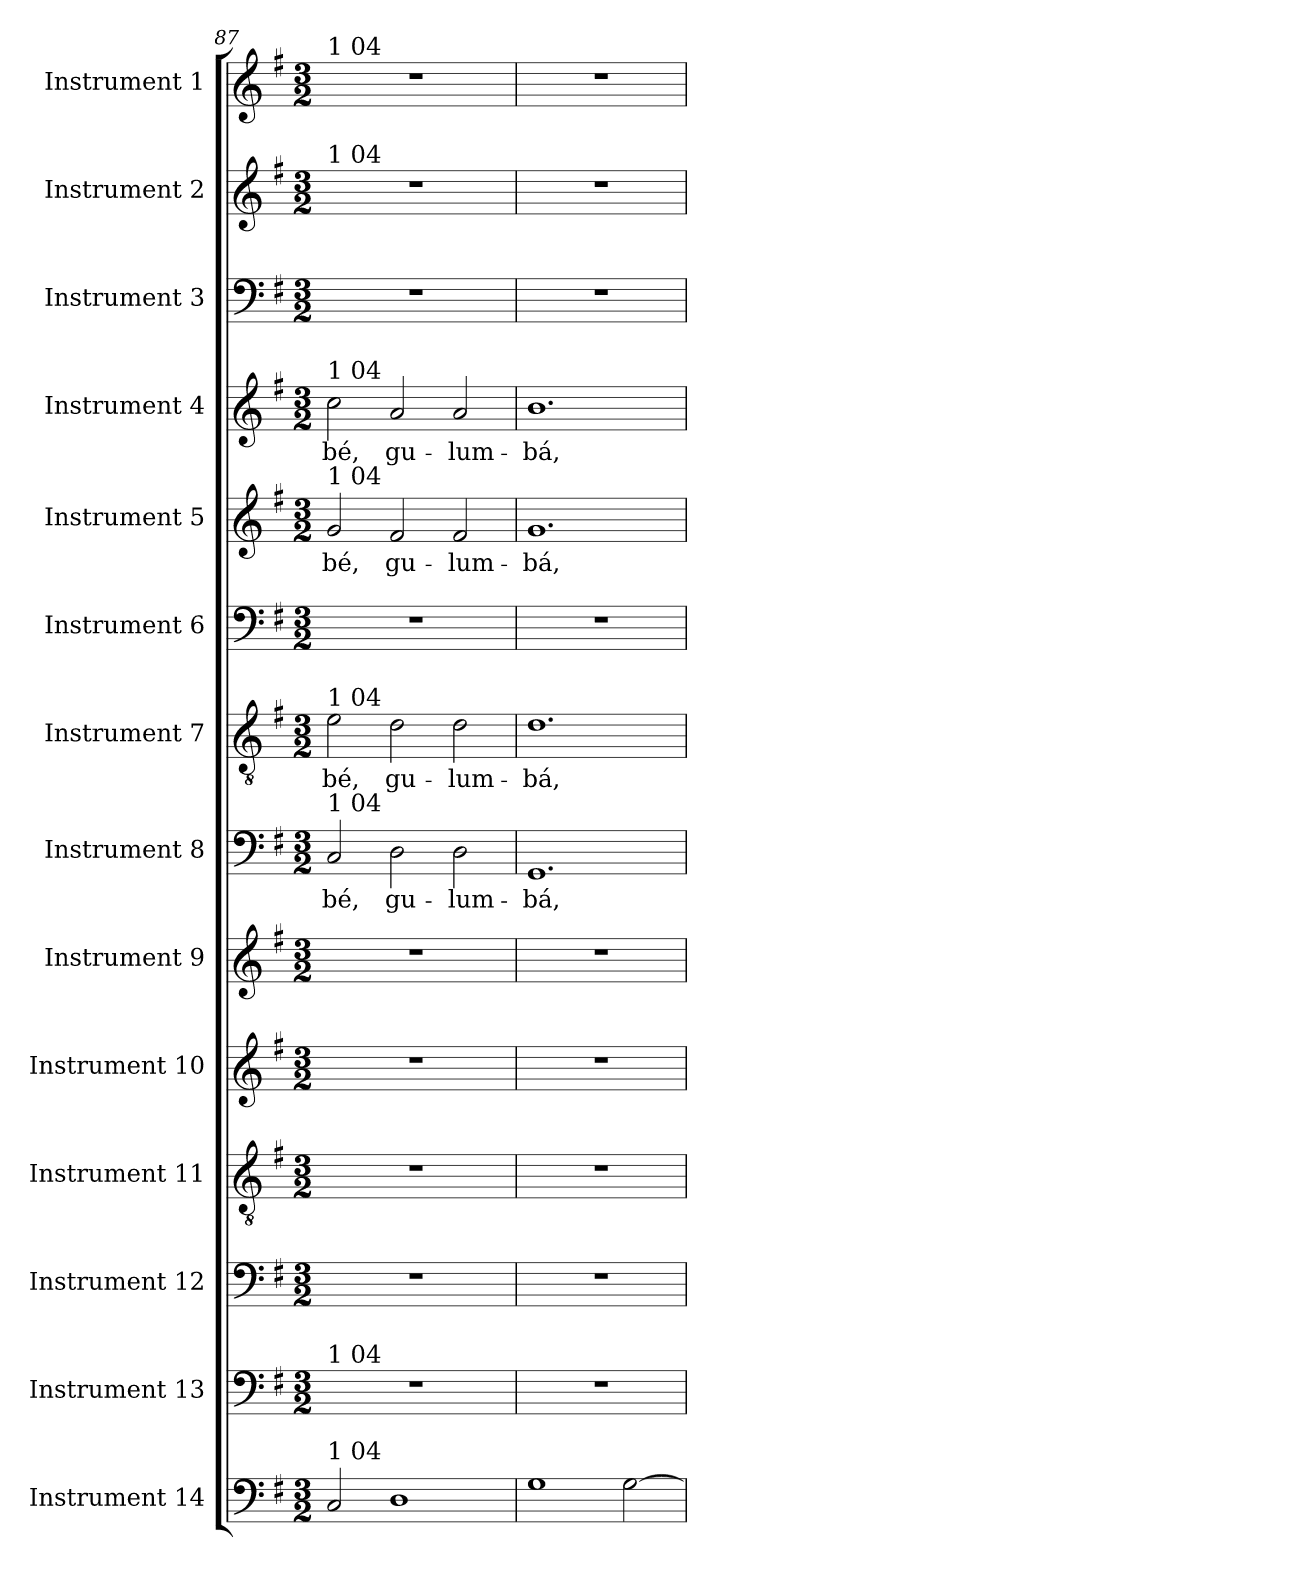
**kern	**kern	**kern	**kern	**kern	**kern	**kern	**text	**kern	**text	**kern	**kern	**text	**kern	**text	**kern	**kern	**kern
*part14	*part13	*part12	*part11	*part10	*part9	*part8	*part8	*part7	*part7	*part6	*part5	*part5	*part4	*part4	*part3	*part2	*part1
*staff14	*staff13	*staff12	*staff11	*staff10	*staff9	*staff8	*staff8	*staff7	*staff7	*staff6	*staff5	*staff5	*staff4	*staff4	*staff3	*staff2	*staff1
*I"Instrument 14	*I"Instrument 13	*I"Instrument 12	*I"Instrument 11	*I"Instrument 10	*I"Instrument 9	*I"Instrument 8	*	*I"Instrument 7	*	*I"Instrument 6	*I"Instrument 5	*	*I"Instrument 4	*	*I"Instrument 3	*I"Instrument 2	*I"Instrument 1
!!LO:PB:g=z
*clefF4	*clefF4	*clefF4	*clefGv2	*clefG2	*clefG2	*clefF4	*	*clefGv2	*	*clefF4	*clefG2	*	*clefG2	*	*clefF4	*clefG2	*clefG2
*k[f#]	*k[f#]	*k[f#]	*k[f#]	*k[f#]	*k[f#]	*k[f#]	*	*k[f#]	*	*k[f#]	*k[f#]	*	*k[f#]	*	*k[f#]	*k[f#]	*k[f#]
*G:	*G:	*G:	*G:	*G:	*G:	*G:	*	*G:	*	*G:	*G:	*	*G:	*	*G:	*G:	*G:
*M3/2	*M3/2	*M3/2	*M3/2	*M3/2	*M3/2	*M3/2	*	*M3/2	*	*M3/2	*M3/2	*	*M3/2	*	*M3/2	*M3/2	*M3/2
=87	=87	=87	=87	=87	=87	=87	=87	=87	=87	=87	=87	=87	=87	=87	=87	=87	=87
!	!	!	!	!	!	!	!	!	!	!	!	!	!	!	!	!	!LO:TX:a:t=1 04
!	!	!	!	!	!	!	!	!	!	!	!	!	!	!	!	!LO:TX:a:t=1 04	!
!	!	!	!	!	!	!	!	!	!	!	!	!	!LO:TX:a:t=1 04	!	!	!	!
!	!	!	!	!	!	!	!	!	!	!	!LO:TX:a:t=1 04	!	!	!	!	!	!
!	!	!	!	!	!	!	!	!LO:TX:a:t=1 04	!	!	!	!	!	!	!	!	!
!	!	!	!	!	!	!LO:TX:a:t=1 04	!	!	!	!	!	!	!	!	!	!	!
!	!LO:TX:a:t=1 04	!	!	!	!	!	!	!	!	!	!	!	!	!	!	!	!
!LO:TX:a:t=1 04	!	!	!	!	!	!	!	!	!	!	!	!	!	!	!	!	!
!	!	!	!	!	!	!	!LO:LY:b:rj	!	!LO:LY:b:rj	!	!	!LO:LY:b:rj	!	!LO:LY:b:rj	!	!	!
2C/	1.r	1.r	1.r	1.r	1.r	2C/	-bé,	2e\	-bé,	1.r	2g/	-bé,	2cc\	-bé,	1.r	1.r	1.r
!	!	!	!	!	!	!	!LO:LY:b:rj	!	!LO:LY:b:rj	!	!	!LO:LY:b:rj	!	!LO:LY:b:rj	!	!	!
1D	.	.	.	.	.	2D\	gu-	2d\	gu-	.	2f#/	gu-	2a/	gu-	.	.	.
!	!	!	!	!	!	!	!LO:LY:b:rj	!	!LO:LY:b:rj	!	!	!LO:LY:b:rj	!	!LO:LY:b:rj	!	!	!
.	.	.	.	.	.	2D\	-lum-	2d\	-lum-	.	2f#/	-lum-	2a/	-lum-	.	.	.
=88	=88	=88	=88	=88	=88	=88	=88	=88	=88	=88	=88	=88	=88	=88	=88	=88	=88
!	!	!	!	!	!	!	!LO:LY:b:rj	!	!LO:LY:b:rj	!	!	!LO:LY:b:rj	!	!LO:LY:b:rj	!	!	!
1G	1.r	1.r	1.r	1.r	1.r	1.GG	-bá,	1.d	-bá,	1.r	1.g	-bá,	1.b	-bá,	1.r	1.r	1.r
[>2G\	.	.	.	.	.	.	.	.	.	.	.	.	.	.	.	.	.
=	=	=	=	=	=	=	=	=	=	=	=	=	=	=	=	=	=
*-	*-	*-	*-	*-	*-	*-	*-	*-	*-	*-	*-	*-	*-	*-	*-	*-	*-
